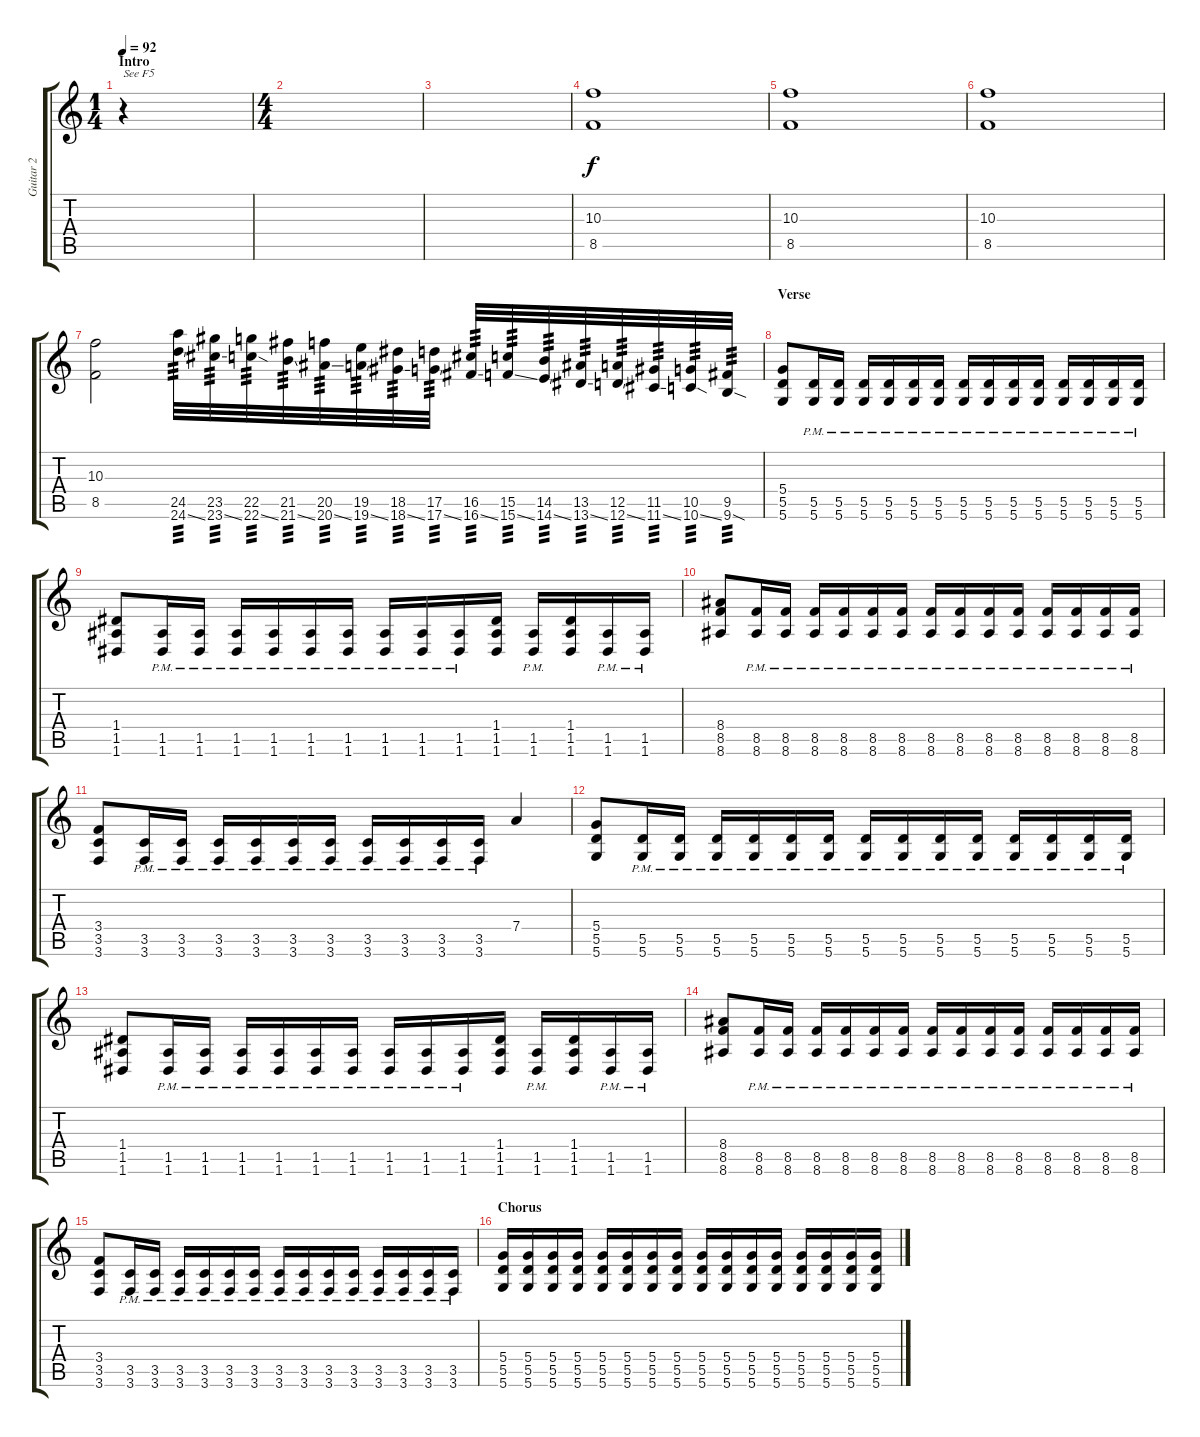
\track ("Guitar 2" "Guitar 2") {instrument distortionguitar}
\staff {score tabs}
\tuning (E4 B3 G3 D3 A2 D2) {hide}
\ts (1 4)
\section ("" "Intro")
\tempo 92
\clef g2
\ks c
r.4{txt "See F5" dy f instrument distortionguitar} |
\ts (4 4)
|
|
(10.3 8.5).1 |
(10.3 8.5).1 |
(10.3 8.5).1 |
(10.3 8.5).2 (24.5 24.6{ss}).32{tp 3 instrument guitarfretnoise} (23.5 23.6{ss}).32{tp 3} (22.5 22.6{ss}).32{tp 3} (21.5 21.6{ss}).32{tp 3} (20.5 20.6{ss}).32{tp 3} (19.5 19.6{ss}).32{tp 3} (18.5 18.6{ss}).32{tp 3} (17.5 17.6{ss}).32{tp 3} (16.5 16.6{ss}).32{tp 3} (15.5 15.6{ss}).32{tp 3} (14.5 14.6{ss}).32{tp 3} (13.5 13.6{ss}).32{tp 3} (12.5 12.6{ss}).32{tp 3} (11.5 11.6{ss}).32{tp 3} (10.5 10.6{ss}).32{tp 3} (9.5 9.6{sod}).32{tp 3} |
\section ("" "Verse")
(5.4 5.5 5.6).8{instrument distortionguitar} (5.5{pm} 5.6{pm}).16 (5.5{pm} 5.6{pm}).16 (5.5{pm} 5.6{pm}).16 (5.5{pm} 5.6{pm}).16 (5.5{pm} 5.6{pm}).16 (5.5{pm} 5.6{pm}).16 (5.5{pm} 5.6{pm}).16 (5.5{pm} 5.6{pm}).16 (5.5{pm} 5.6{pm}).16 (5.5{pm} 5.6{pm}).16 (5.5{pm} 5.6{pm}).16 (5.5{pm} 5.6{pm}).16 (5.5{pm} 5.6{pm}).16 (5.5{pm} 5.6{pm}).16 |
(1.4 1.5 1.6).8 (1.5{pm} 1.6{pm}).16 (1.5{pm} 1.6{pm}).16 (1.5{pm} 1.6{pm}).16 (1.5{pm} 1.6{pm}).16 (1.5{pm} 1.6{pm}).16 (1.5{pm} 1.6{pm}).16 (1.5{pm} 1.6{pm}).16 (1.5{pm} 1.6{pm}).16 (1.5{pm} 1.6{pm}).16 (1.4 1.5 1.6).16 (1.5{pm} 1.6{pm}).16 (1.4 1.5 1.6).16 (1.5{pm} 1.6{pm}).16 (1.5{pm} 1.6{pm}).16 |
(8.4 8.5 8.6).8 (8.5{pm} 8.6{pm}).16 (8.5{pm} 8.6{pm}).16 (8.5{pm} 8.6{pm}).16 (8.5{pm} 8.6{pm}).16 (8.5{pm} 8.6{pm}).16 (8.5{pm} 8.6{pm}).16 (8.5{pm} 8.6{pm}).16 (8.5{pm} 8.6{pm}).16 (8.5{pm} 8.6{pm}).16 (8.5{pm} 8.6{pm}).16 (8.5{pm} 8.6{pm}).16 (8.5{pm} 8.6{pm}).16 (8.5{pm} 8.6{pm}).16 (8.5{pm} 8.6{pm}).16 |
(3.4 3.5 3.6).8 (3.5{pm} 3.6{pm}).16 (3.5{pm} 3.6{pm}).16 (3.5{pm} 3.6{pm}).16 (3.5{pm} 3.6{pm}).16 (3.5{pm} 3.6{pm}).16 (3.5{pm} 3.6{pm}).16 (3.5{pm} 3.6{pm}).16 (3.5{pm} 3.6{pm}).16 (3.5{pm} 3.6{pm}).16 (3.5{pm} 3.6{pm}).16 7.4.4 |
(5.4 5.5 5.6).8 (5.5{pm} 5.6{pm}).16 (5.5{pm} 5.6{pm}).16 (5.5{pm} 5.6{pm}).16 (5.5{pm} 5.6{pm}).16 (5.5{pm} 5.6{pm}).16 (5.5{pm} 5.6{pm}).16 (5.5{pm} 5.6{pm}).16 (5.5{pm} 5.6{pm}).16 (5.5{pm} 5.6{pm}).16 (5.5{pm} 5.6{pm}).16 (5.5{pm} 5.6{pm}).16 (5.5{pm} 5.6{pm}).16 (5.5{pm} 5.6{pm}).16 (5.5{pm} 5.6{pm}).16 |
(1.4 1.5 1.6).8 (1.5{pm} 1.6{pm}).16 (1.5{pm} 1.6{pm}).16 (1.5{pm} 1.6{pm}).16 (1.5{pm} 1.6{pm}).16 (1.5{pm} 1.6{pm}).16 (1.5{pm} 1.6{pm}).16 (1.5{pm} 1.6{pm}).16 (1.5{pm} 1.6{pm}).16 (1.5{pm} 1.6{pm}).16 (1.4 1.5 1.6).16 (1.5{pm} 1.6{pm}).16 (1.4 1.5 1.6).16 (1.5{pm} 1.6{pm}).16 (1.5{pm} 1.6{pm}).16 |
(8.4 8.5 8.6).8 (8.5{pm} 8.6{pm}).16 (8.5{pm} 8.6{pm}).16 (8.5{pm} 8.6{pm}).16 (8.5{pm} 8.6{pm}).16 (8.5{pm} 8.6{pm}).16 (8.5{pm} 8.6{pm}).16 (8.5{pm} 8.6{pm}).16 (8.5{pm} 8.6{pm}).16 (8.5{pm} 8.6{pm}).16 (8.5{pm} 8.6{pm}).16 (8.5{pm} 8.6{pm}).16 (8.5{pm} 8.6{pm}).16 (8.5{pm} 8.6{pm}).16 (8.5{pm} 8.6{pm}).16 |
(3.4 3.5 3.6).8 (3.5{pm} 3.6{pm}).16 (3.5{pm} 3.6{pm}).16 (3.5{pm} 3.6{pm}).16 (3.5{pm} 3.6{pm}).16 (3.5{pm} 3.6{pm}).16 (3.5{pm} 3.6{pm}).16 (3.5{pm} 3.6{pm}).16 (3.5{pm} 3.6{pm}).16 (3.5{pm} 3.6{pm}).16 (3.5{pm} 3.6{pm}).16 (3.5{pm} 3.6{pm}).16 (3.5{pm} 3.6{pm}).16 (3.5{pm} 3.6{pm}).16 (3.5{pm} 3.6{pm}).16 |
\section ("" "Chorus")
(5.4 5.5 5.6).16 (5.4 5.5 5.6).16 (5.4 5.5 5.6).16 (5.4 5.5 5.6).16 (5.4 5.5 5.6).16 (5.4 5.5 5.6).16 (5.4 5.5 5.6).16 (5.4 5.5 5.6).16 (5.4 5.5 5.6).16 (5.4 5.5 5.6).16 (5.4 5.5 5.6).16 (5.4 5.5 5.6).16 (5.4 5.5 5.6).16 (5.4 5.5 5.6).16 (5.4 5.5 5.6).16 (5.4 5.5 5.6).16
